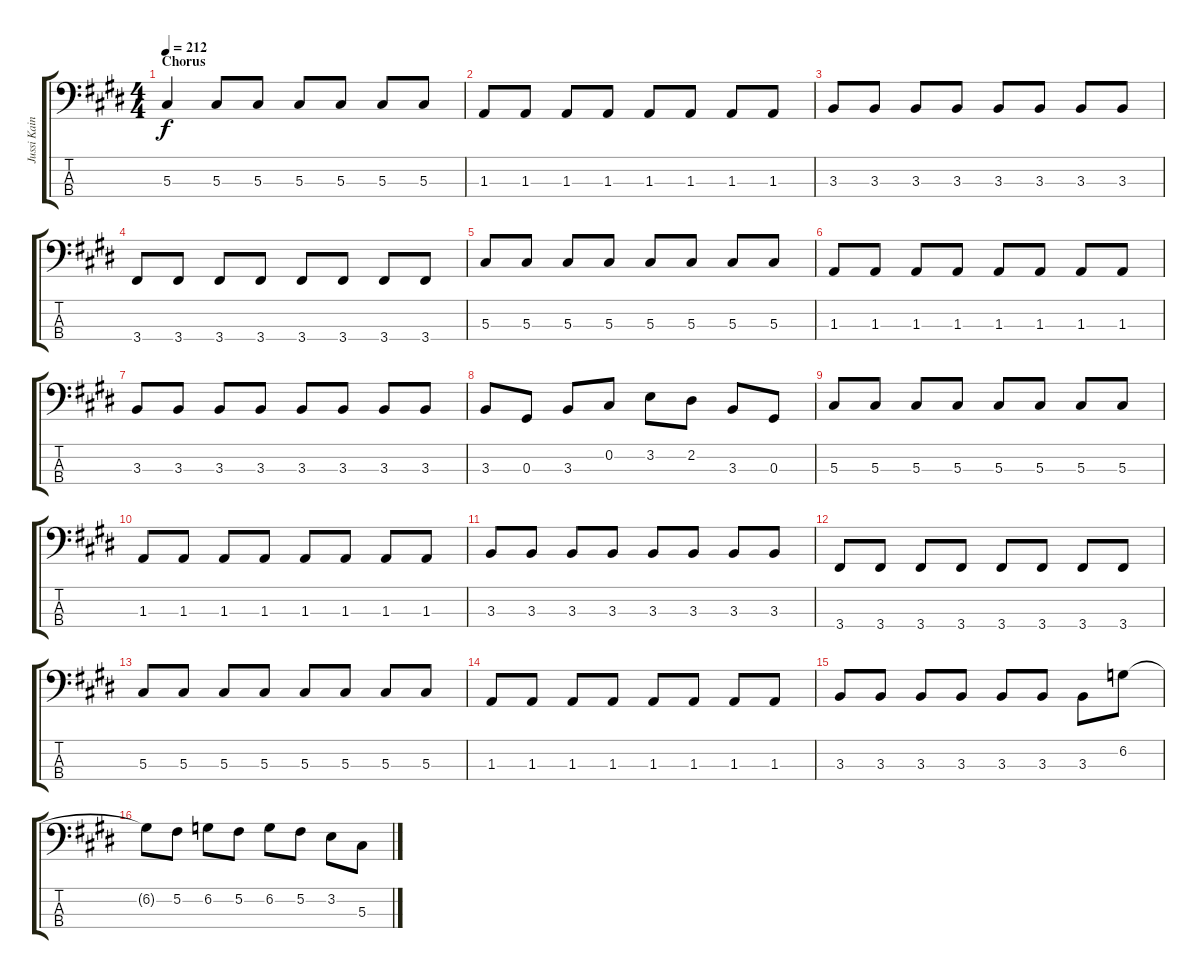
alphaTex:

\track ("Jussi Kainulainen - Bass" "Jussi Kain") {instrument electricbassfinger}
\staff {score tabs}
\tuning (Gb2 Db2 Ab1 Eb1) {hide}
\ts (4 4)
\section ("" "Chorus")
\tempo 212
\clef f4
\ks c#minor
5.3.4{dy f} 5.3.8 5.3.8 5.3.8 5.3.8 5.3.8 5.3.8 |
1.3.8 1.3.8 1.3.8 1.3.8 1.3.8 1.3.8 1.3.8 1.3.8 |
3.3.8 3.3.8 3.3.8 3.3.8 3.3.8 3.3.8 3.3.8 3.3.8 |
3.4.8 3.4.8 3.4.8 3.4.8 3.4.8 3.4.8 3.4.8 3.4.8 |
5.3.8 5.3.8 5.3.8 5.3.8 5.3.8 5.3.8 5.3.8 5.3.8 |
1.3.8 1.3.8 1.3.8 1.3.8 1.3.8 1.3.8 1.3.8 1.3.8 |
3.3.8 3.3.8 3.3.8 3.3.8 3.3.8 3.3.8 3.3.8 3.3.8 |
3.3.8 0.3.8 3.3.8 0.2.8 3.2.8 2.2.8 3.3.8 0.3.8 |
5.3.8 5.3.8 5.3.8 5.3.8 5.3.8 5.3.8 5.3.8 5.3.8 |
1.3.8 1.3.8 1.3.8 1.3.8 1.3.8 1.3.8 1.3.8 1.3.8 |
3.3.8 3.3.8 3.3.8 3.3.8 3.3.8 3.3.8 3.3.8 3.3.8 |
3.4.8 3.4.8 3.4.8 3.4.8 3.4.8 3.4.8 3.4.8 3.4.8 |
5.3.8 5.3.8 5.3.8 5.3.8 5.3.8 5.3.8 5.3.8 5.3.8 |
1.3.8 1.3.8 1.3.8 1.3.8 1.3.8 1.3.8 1.3.8 1.3.8 |
3.3.8 3.3.8 3.3.8 3.3.8 3.3.8 3.3.8 3.3.8 6.2.8 |
6.2{t}.8 5.2.8 6.2.8 5.2.8 6.2.8 5.2.8 3.2.8 5.3.8
